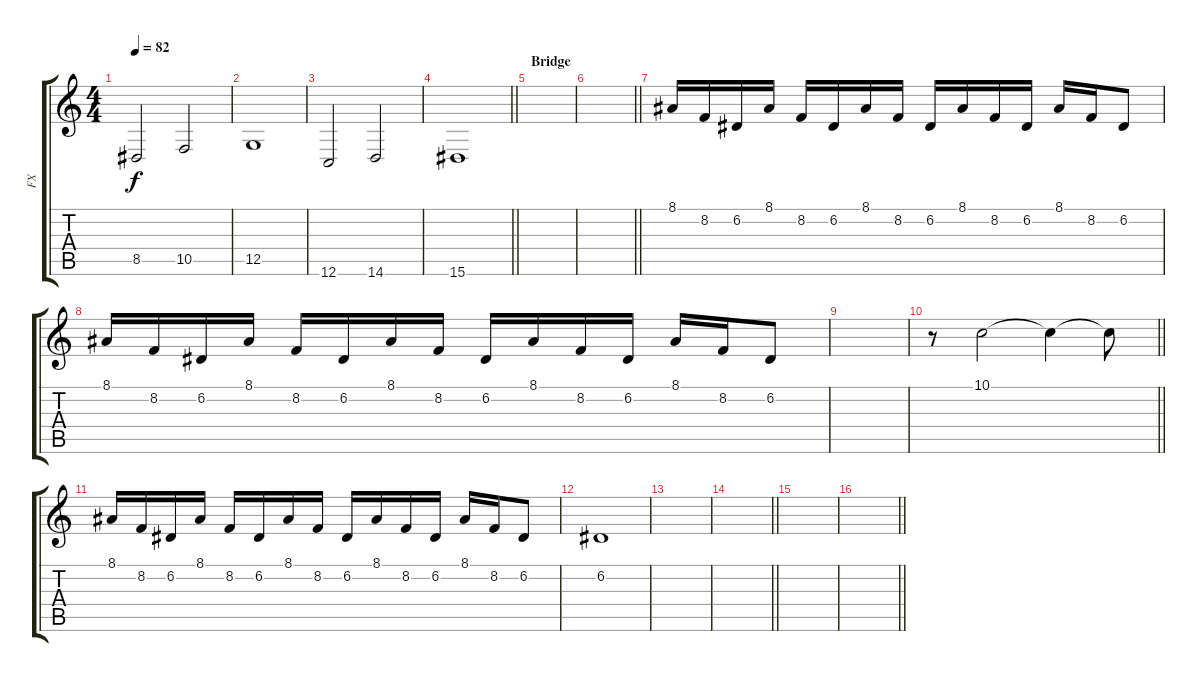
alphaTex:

\track ("FX" "FX") {instrument stringensemble1}
\staff {score tabs}
\tuning (D4 A3 F3 C3 G2 C2) {hide}
\ts (4 4)
\tempo 82
\clef g2
\ks c
8.5.2{dy f} 10.5.2 |
12.5.1 |
12.6.2 14.6.2 |
\barLineRight lightlight
15.6.1 |
\section ("" "Bridge")
|
\barLineRight lightlight
|
8.1.16 8.2.16 6.2.16 8.1.16 8.2.16 6.2.16 8.1.16 8.2.16 6.2.16 8.1.16 8.2.16 6.2.16 8.1.16 8.2.16 6.2.8 |
8.1.16 8.2.16 6.2.16 8.1.16 8.2.16 6.2.16 8.1.16 8.2.16 6.2.16 8.1.16 8.2.16 6.2.16 8.1.16 8.2.16 6.2.8 |
|
\barLineRight lightlight
r.8 10.1.2 10.1{t}.4 10.1{t}.8 |
8.1.16 8.2.16 6.2.16 8.1.16 8.2.16 6.2.16 8.1.16 8.2.16 6.2.16 8.1.16 8.2.16 6.2.16 8.1.16 8.2.16 6.2.8 |
6.2.1 |
|
\barLineRight lightlight
|
|
\barLineRight lightlight
